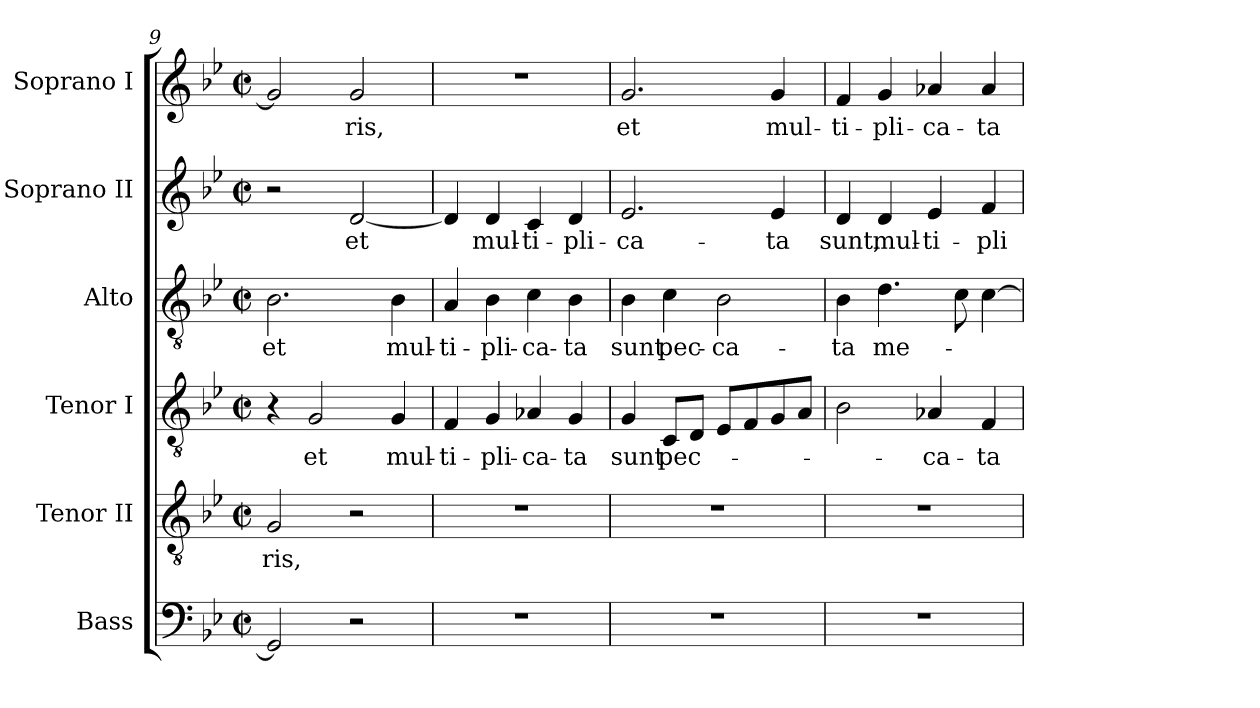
**kern	**kern	**text	**kern	**text	**kern	**text	**kern	**text	**kern	**text
*part6	*part5	*part5	*part4	*part4	*part3	*part3	*part2	*part2	*part1	*part1
*staff6	*staff5	*staff5	*staff4	*staff4	*staff3	*staff3	*staff2	*staff2	*staff1	*staff1
*I"Bass	*I"Tenor II	*	*I"Tenor I	*	*I"Alto	*	*I"Soprano II	*	*I"Soprano I	*
*I'B.	*I'T. II	*	*I'T. I	*	*I'A.	*	*I'S. II	*	*I'S. I	*
*clefF4	*clefGv2	*	*clefGv2	*	*clefGv2	*	*clefG2	*	*clefG2	*
*	*ITrd7c12	*	*ITrd7c12	*	*	*	*	*	*	*
*k[b-e-]	*k[b-e-]	*	*k[b-e-]	*	*k[b-e-]	*	*k[b-e-]	*	*k[b-e-]	*
*g:	*g:	*	*g:	*	*g:	*	*g:	*	*g:	*
*M2/2	*M2/2	*	*M2/2	*	*M2/2	*	*M2/2	*	*M2/2	*
*met(c|)	*met(c|)	*	*met(c|)	*	*met(c|)	*	*met(c|)	*	*met(c|)	*
=9	=9	=9	=9	=9	=9	=9	=9	=9	=9	=9
!	!	!LO:LY:b:color=#000000	!	!	!	!	!	!	!	!
!	!	!	!	!	!	!LO:LY:b:color=#000000	!	!	!	!
2GGi/]	2GGi/	-ris,	4r	.	2.B-i\	et	2r	.	2gi/]	.
!	!	!	!	!LO:LY:b:color=#000000	!	!	!	!	!	!
.	.	.	2GGi/	et	.	.	.	.	.	.
!	!	!	!	!	!	!	!	!LO:LY:b:color=#000000	!	!
!	!	!	!	!	!	!	!	!	!	!LO:LY:b:color=#000000
2r	2r	.	.	.	.	.	[<2di/	et	2gi/	-ris,
!	!	!	!	!LO:LY:b:color=#000000	!	!	!	!	!	!
!	!	!	!	!	!	!LO:LY:b:color=#000000	!	!	!	!
.	.	.	4GGi/	mul-	4B-i\	mul-	.	.	.	.
=10	=10	=10	=10	=10	=10	=10	=10	=10	=10	=10
!	!	!	!	!LO:LY:b:color=#000000	!	!	!	!	!	!
!	!	!	!	!	!	!LO:LY:b:color=#000000	!	!	!	!
1r	1r	.	4FFi/	-ti-	4Ai/	-ti-	4di/]	.	1r	.
!	!	!	!	!LO:LY:b:color=#000000	!	!	!	!	!	!
!	!	!	!	!	!	!LO:LY:b:color=#000000	!	!	!	!
!	!	!	!	!	!	!	!	!LO:LY:b:color=#000000	!	!
.	.	.	4GGi/	-pli-	4B-i\	-pli-	4di/	mul-	.	.
!	!	!	!	!LO:LY:b:color=#000000	!	!	!	!	!	!
!	!	!	!	!	!	!LO:LY:b:color=#000000	!	!	!	!
!	!	!	!	!	!	!	!	!LO:LY:b:color=#000000	!	!
.	.	.	4AA-Xi/	-ca-	4ci\	-ca-	4ci/	-ti-	.	.
!	!	!	!	!LO:LY:b:color=#000000	!	!	!	!	!	!
!	!	!	!	!	!	!LO:LY:b:color=#000000	!	!	!	!
!	!	!	!	!	!	!	!	!LO:LY:b:color=#000000	!	!
.	.	.	4GGi/	-ta	4B-i\	-ta	4di/	-pli-	.	.
!!LO:PB:g=z
=11	=11	=11	=11	=11	=11	=11	=11	=11	=11	=11
!	!	!	!	!LO:LY:b:color=#000000	!	!	!	!	!	!
!	!	!	!	!	!	!LO:LY:b:color=#000000	!	!	!	!
!	!	!	!	!	!	!	!	!LO:LY:b:color=#000000	!	!
!	!	!	!	!	!	!	!	!	!	!LO:LY:b:color=#000000
1r	1r	.	4GGi/	sunt	4B-i\	sunt	2.e-i/	-ca-	2.gi/	et
!	!	!	!	!LO:LY:b:color=#000000	!	!	!	!	!	!
!	!	!	!	!	!	!LO:LY:b:color=#000000	!	!	!	!
.	.	.	8CCi/L	pec-	4ci\	pec-	.	.	.	.
.	.	.	8DDi/J	.	.	.	.	.	.	.
!	!	!	!	!	!	!LO:LY:b:color=#000000	!	!	!	!
.	.	.	8EE-i/L	.	2B-i\	-ca-	.	.	.	.
.	.	.	8FFi/	.	.	.	.	.	.	.
!	!	!	!	!	!	!	!	!LO:LY:b:color=#000000	!	!
!	!	!	!	!	!	!	!	!	!	!LO:LY:b:color=#000000
.	.	.	8GGi/	.	.	.	4e-i/	-ta	4gi/	mul-
.	.	.	8AAi/J	.	.	.	.	.	.	.
=12	=12	=12	=12	=12	=12	=12	=12	=12	=12	=12
!	!	!	!	!	!	!LO:LY:b:color=#000000	!	!	!	!
!	!	!	!	!	!	!	!	!LO:LY:b:color=#000000	!	!
!	!	!	!	!	!	!	!	!	!	!LO:LY:b:color=#000000
1r	1r	.	2BB-i\	.	4B-i\	-ta	4di/	sunt,	4fi/	-ti-
!	!	!	!	!	!	!LO:LY:b:color=#000000	!	!	!	!
!	!	!	!	!	!	!	!	!LO:LY:b:color=#000000	!	!
!	!	!	!	!	!	!	!	!	!	!LO:LY:b:color=#000000
.	.	.	.	.	4.di\	me-	4di/	mul-	4gi/	-pli-
!	!	!	!	!LO:LY:b:color=#000000	!	!	!	!	!	!
!	!	!	!	!	!	!	!	!LO:LY:b:color=#000000	!	!
!	!	!	!	!	!	!	!	!	!	!LO:LY:b:color=#000000
.	.	.	4AA-Xi/	-ca-	.	.	4e-i/	-ti-	4a-Xi/	-ca-
.	.	.	.	.	8ci\	.	.	.	.	.
!	!	!	!	!LO:LY:b:color=#000000	!	!	!	!	!	!
!	!	!	!	!	!	!	!	!LO:LY:b:color=#000000	!	!
!	!	!	!	!	!	!	!	!	!	!LO:LY:b:color=#000000
.	.	.	4FFi/	-ta	[>4ci\	.	4fi/	-pli-	4a-i/	-ta
=	=	=	=	=	=	=	=	=	=	=
*-	*-	*-	*-	*-	*-	*-	*-	*-	*-	*-
